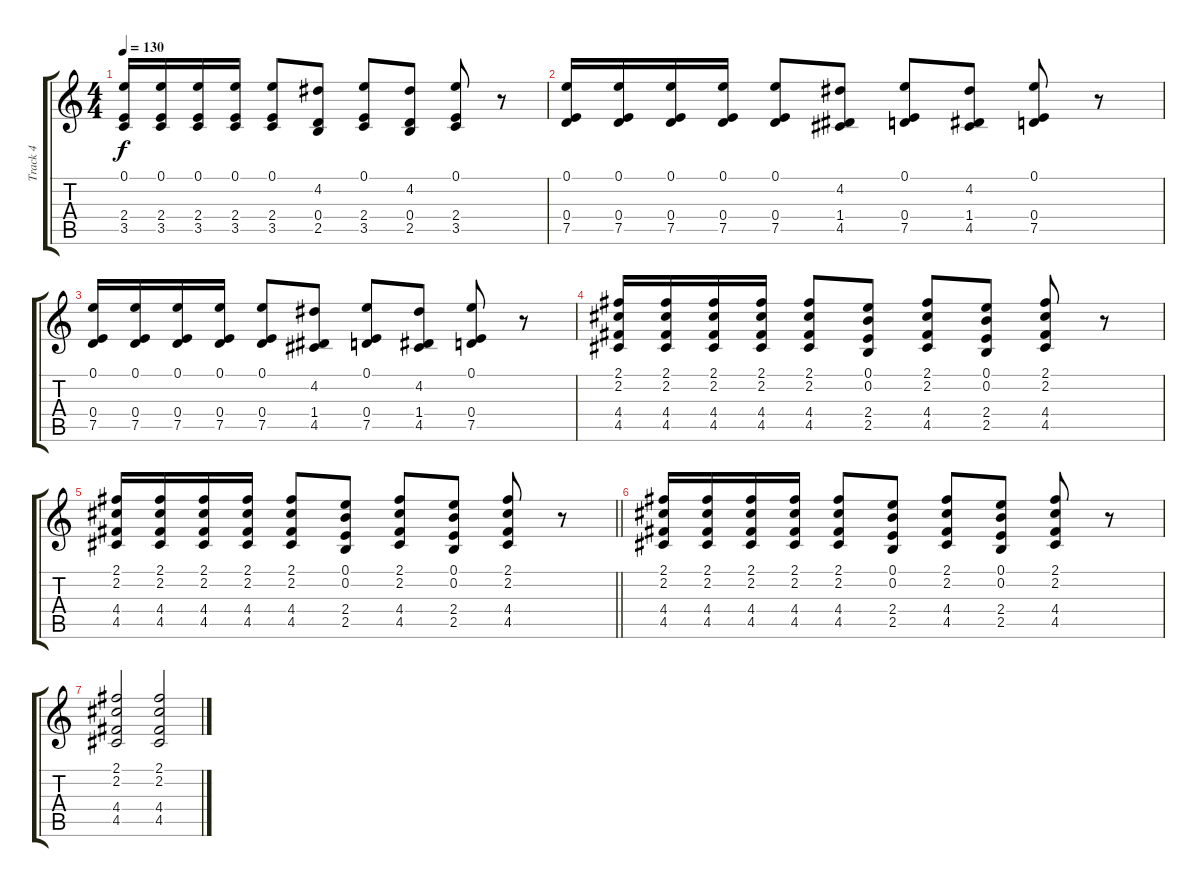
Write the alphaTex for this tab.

\track ("Track 4" "Track 4") {instrument distortionguitar}
\staff {score tabs}
\tuning (E4 B3 G3 D3 A2 E2) {hide}
\ts (4 4)
\tempo 130
\clef g2
\ks c
(0.1 2.4 3.5).16{dy f} (0.1 2.4 3.5).16 (0.1 2.4 3.5).16 (0.1 2.4 3.5).16 (0.1 2.4 3.5).8 (4.2 0.4 2.5).8 (0.1 2.4 3.5).8 (4.2 0.4 2.5).8 (0.1 2.4 3.5).8 r.8 |
(0.1 0.4 7.5).16 (0.1 0.4 7.5).16 (0.1 0.4 7.5).16 (0.1 0.4 7.5).16 (0.1 0.4 7.5).8 (4.2 1.4 4.5).8 (0.1 0.4 7.5).8 (4.2 1.4 4.5).8 (0.1 0.4 7.5).8 r.8 |
(0.1 0.4 7.5).16 (0.1 0.4 7.5).16 (0.1 0.4 7.5).16 (0.1 0.4 7.5).16 (0.1 0.4 7.5).8 (4.2 1.4 4.5).8 (0.1 0.4 7.5).8 (4.2 1.4 4.5).8 (0.1 0.4 7.5).8 r.8 |
(2.1 2.2 4.4 4.5).16 (2.1 2.2 4.4 4.5).16 (2.1 2.2 4.4 4.5).16 (2.1 2.2 4.4 4.5).16 (2.1 2.2 4.4 4.5).8 (0.1 0.2 2.4 2.5).8 (2.1 2.2 4.4 4.5).8 (0.1 0.2 2.4 2.5).8 (2.1 2.2 4.4 4.5).8 r.8 |
\barLineRight lightlight
(2.1 2.2 4.4 4.5).16 (2.1 2.2 4.4 4.5).16 (2.1 2.2 4.4 4.5).16 (2.1 2.2 4.4 4.5).16 (2.1 2.2 4.4 4.5).8 (0.1 0.2 2.4 2.5).8 (2.1 2.2 4.4 4.5).8 (0.1 0.2 2.4 2.5).8 (2.1 2.2 4.4 4.5).8 r.8 |
(2.1 2.2 4.4 4.5).16 (2.1 2.2 4.4 4.5).16 (2.1 2.2 4.4 4.5).16 (2.1 2.2 4.4 4.5).16 (2.1 2.2 4.4 4.5).8 (0.1 0.2 2.4 2.5).8 (2.1 2.2 4.4 4.5).8 (0.1 0.2 2.4 2.5).8 (2.1 2.2 4.4 4.5).8 r.8 |
(2.1 2.2 4.4 4.5).2 (2.1 2.2 4.4 4.5).2
